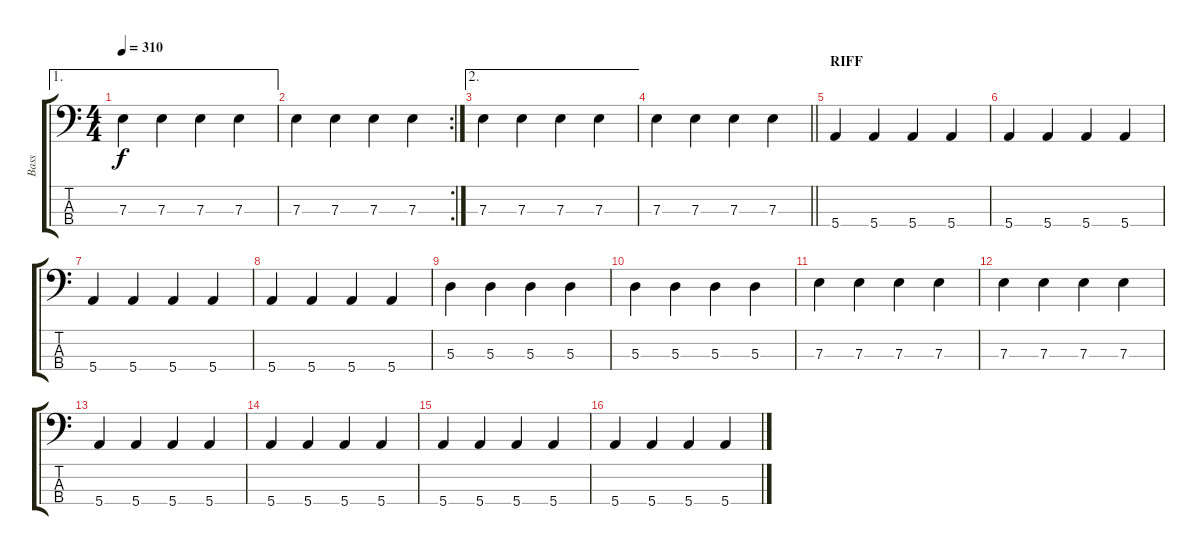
\track ("Bass" "Bass") {instrument electricbassfinger}
\staff {score tabs}
\tuning (G2 D2 A1 E1) {hide}
\ae 1
\ts (4 4)
\tempo 310
\clef f4
\ks c
7.3.4{dy f} 7.3.4 7.3.4 7.3.4 |
\rc 2
7.3.4 7.3.4 7.3.4 7.3.4 |
\ae 2
7.3.4 7.3.4 7.3.4 7.3.4 |
\barLineRight lightlight
7.3.4 7.3.4 7.3.4 7.3.4 |
\section ("" "RIFF")
5.4.4 5.4.4 5.4.4 5.4.4 |
5.4.4 5.4.4 5.4.4 5.4.4 |
5.4.4 5.4.4 5.4.4 5.4.4 |
5.4.4 5.4.4 5.4.4 5.4.4 |
5.3.4 5.3.4 5.3.4 5.3.4 |
5.3.4 5.3.4 5.3.4 5.3.4 |
7.3.4 7.3.4 7.3.4 7.3.4 |
7.3.4 7.3.4 7.3.4 7.3.4 |
5.4.4 5.4.4 5.4.4 5.4.4 |
5.4.4 5.4.4 5.4.4 5.4.4 |
5.4.4 5.4.4 5.4.4 5.4.4 |
5.4.4 5.4.4 5.4.4 5.4.4
